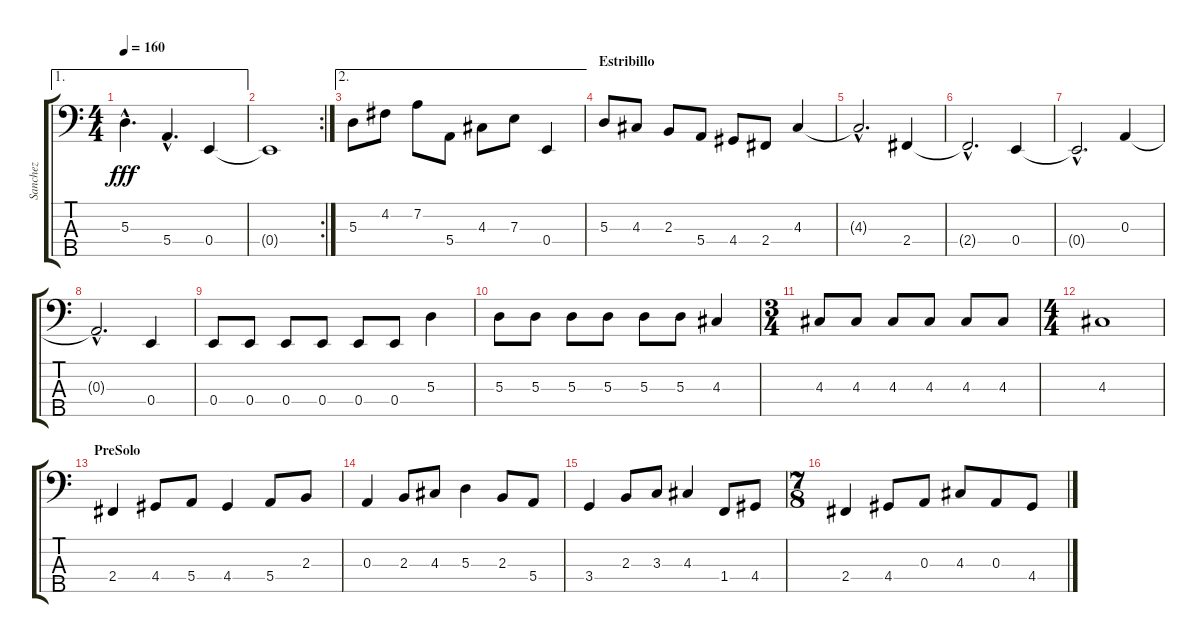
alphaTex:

\track ("Sanchez" "Sanchez") {instrument electricbassfinger}
\staff {score tabs}
\tuning (G2 D2 A1 E1 B0) {hide}
\ae 1
\ts (4 4)
\tempo 160
\clef f4
\ks c
5.3{hac}.4{d dy fff} 5.4{hac}.4{d} 0.4.4 |
\rc 2
0.4{t}.1 |
\ae 2
5.3.8 4.2.8 7.2.8 5.4.8 4.3.8 7.3.8 0.4.4 |
\section ("" "Estribillo")
5.3.8 4.3.8 2.3.8 5.4.8 4.4.8 2.4.8 4.3.4 |
4.3{hac t}.2{d} 2.4.4 |
2.4{hac t}.2{d} 0.4.4 |
0.4{hac t}.2{d} 0.3.4 |
0.3{hac t}.2{d} 0.4.4 |
0.4.8 0.4.8 0.4.8 0.4.8 0.4.8 0.4.8 5.3.4 |
5.3.8 5.3.8 5.3.8 5.3.8 5.3.8 5.3.8 4.3.4 |
\ts (3 4)
4.3.8 4.3.8 4.3.8 4.3.8 4.3.8 4.3.8 |
\ts (4 4)
4.3.1 |
\section ("" "PreSolo")
2.4.4 4.4.8 5.4.8 4.4.4 5.4.8 2.3.8 |
0.3.4 2.3.8 4.3.8 5.3.4 2.3.8 5.4.8 |
3.4.4 2.3.8 3.3.8 4.3.4 1.4.8 4.4.8 |
\ts (7 8)
2.4.4 4.4.8 0.3.8 4.3.8 0.3.8 4.4.8
